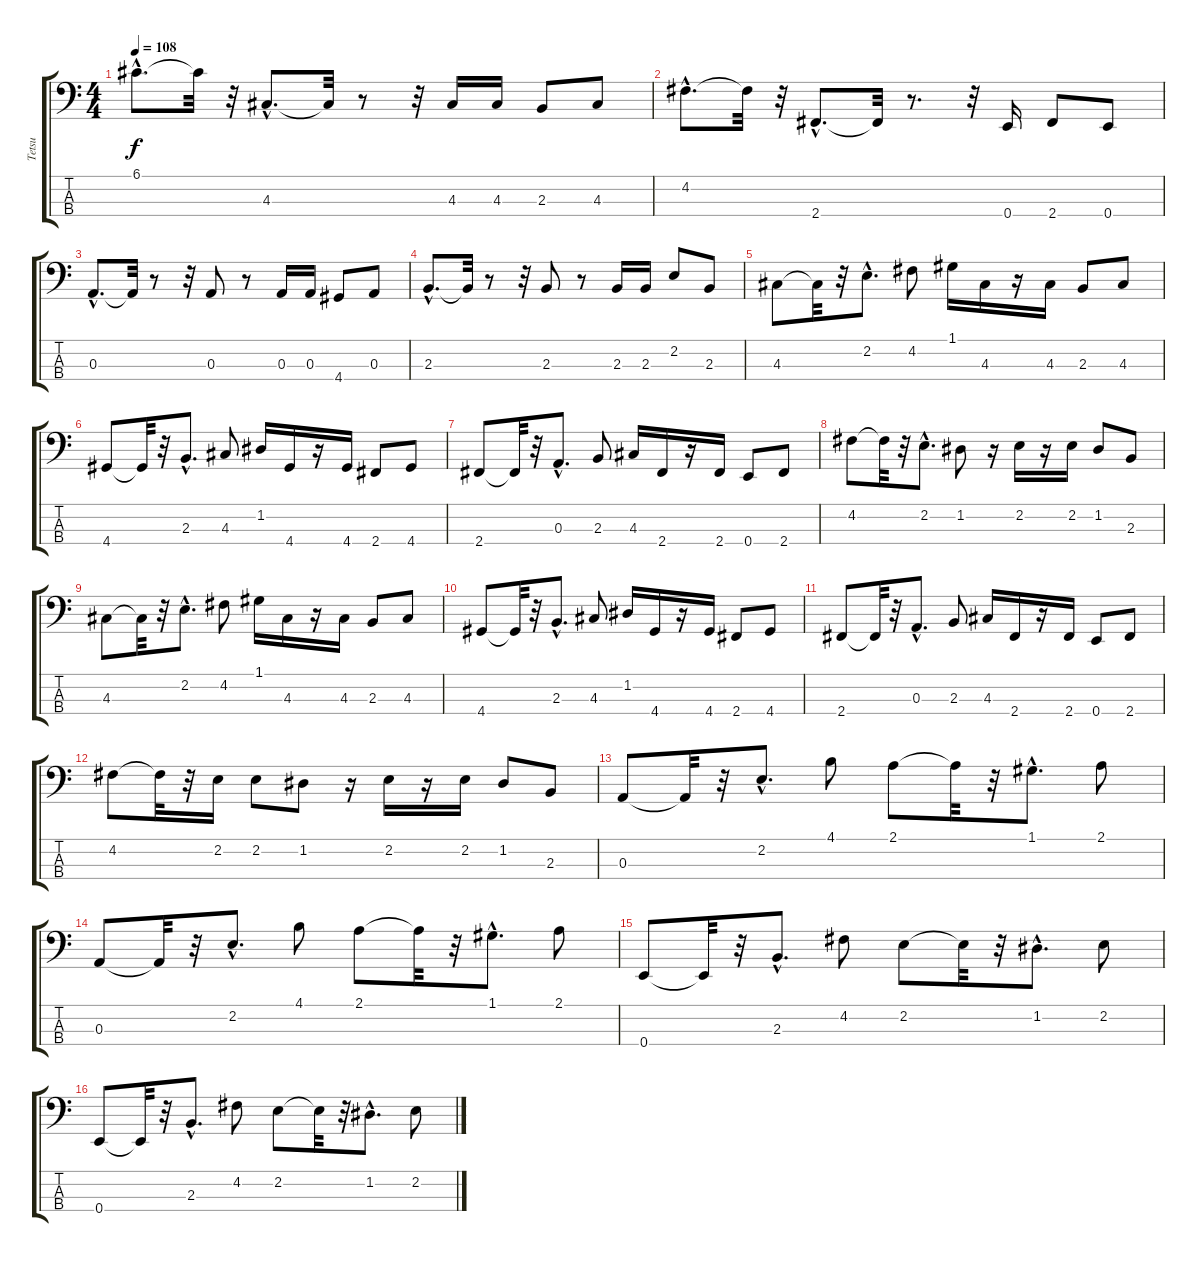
\track ("Tetsu" "Tetsu") {instrument electricbasspick}
\staff {score tabs}
\tuning (G2 D2 A1 E1) {hide}
\ts (4 4)
\tempo 108
\clef f4
\ks c
6.1{hac}.8{d dy f} 6.1{t}.32 r.32 4.3{hac}.8{d} 4.3{t}.32 r.8 r.32 4.3.16 4.3.16 2.3.8 4.3.8 |
4.2{hac}.8{d} 4.2{t}.32 r.32 2.4{hac}.8{d} 2.4{t}.32 r.8{d} r.32 0.4.16 2.4.8 0.4.8 |
0.3{hac}.8{d} 0.3{t}.32 r.8 r.32 0.3.8 r.8 0.3.16 0.3.16 4.4.8 0.3.8 |
2.3{hac}.8{d} 2.3{t}.32 r.8 r.32 2.3.8 r.8 2.3.16 2.3.16 2.2.8 2.3.8 |
4.3.8 4.3{t}.32 r.32 2.2{hac}.8{d} 4.2.8 1.1.16 4.3.16 r.16 4.3.16 2.3.8 4.3.8 |
4.4.8 4.4{t}.32 r.32 2.3{hac}.8{d} 4.3.8 1.2.16 4.4.16 r.16 4.4.16 2.4.8 4.4.8 |
2.4.8 2.4{t}.32 r.32 0.3{hac}.8{d} 2.3.8 4.3.16 2.4.16 r.16 2.4.16 0.4.8 2.4.8 |
4.2.8 4.2{t}.32 r.32 2.2{hac}.8{d} 1.2.8 r.16 2.2.16 r.16 2.2.16 1.2.8 2.3.8 |
4.3.8 4.3{t}.32 r.32 2.2{hac}.8{d} 4.2.8 1.1.16 4.3.16 r.16 4.3.16 2.3.8 4.3.8 |
4.4.8 4.4{t}.32 r.32 2.3{hac}.8{d} 4.3.8 1.2.16 4.4.16 r.16 4.4.16 2.4.8 4.4.8 |
2.4.8 2.4{t}.32 r.32 0.3{hac}.8{d} 2.3.8 4.3.16 2.4.16 r.16 2.4.16 0.4.8 2.4.8 |
4.2.8 4.2{t}.32 r.32 2.2.16 2.2.8 1.2.8 r.16 2.2.16 r.16 2.2.16 1.2.8 2.3.8 |
0.3.8 0.3{t}.32 r.32 2.2{hac}.8{d} 4.1.8 2.1.8 2.1{t}.32 r.32 1.1{hac}.8{d} 2.1.8 |
0.3.8 0.3{t}.32 r.32 2.2{hac}.8{d} 4.1.8 2.1.8 2.1{t}.32 r.32 1.1{hac}.8{d} 2.1.8 |
0.4.8 0.4{t}.32 r.32 2.3{hac}.8{d} 4.2.8 2.2.8 2.2{t}.32 r.32 1.2{hac}.8{d} 2.2.8 |
0.4.8 0.4{t}.32 r.32 2.3{hac}.8{d} 4.2.8 2.2.8 2.2{t}.32 r.32 1.2{hac}.8{d} 2.2.8
